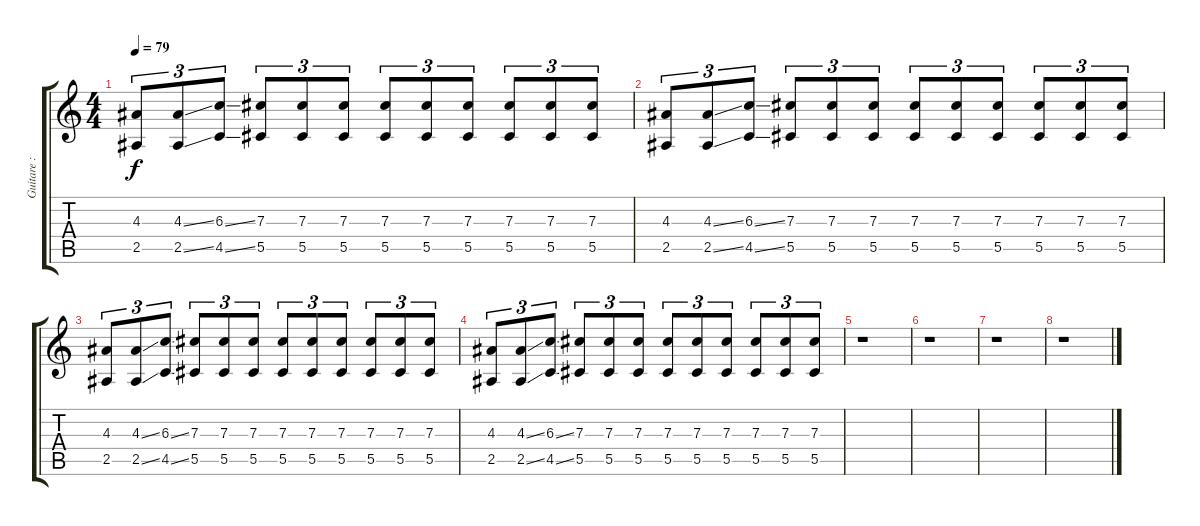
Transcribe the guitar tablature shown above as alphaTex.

\track ("Guitare : Deuxieme Riff  " "Guitare : ") {instrument overdrivenguitar}
\staff {score tabs}
\tuning (Eb4 Bb3 Gb3 Db3 Ab2 Db2) {hide}
\ts (4 4)
\tempo 79
\clef g2
\ks c
(4.3 2.5).8{tu (3 2) dy f} (4.3{ss} 2.5{ss}).8{tu (3 2)} (6.3{ss} 4.5{ss}).8{tu (3 2)} (7.3 5.5).8{tu (3 2)} (7.3 5.5).8{tu (3 2)} (7.3 5.5).8{tu (3 2)} (7.3 5.5).8{tu (3 2)} (7.3 5.5).8{tu (3 2)} (7.3 5.5).8{tu (3 2)} (7.3 5.5).8{tu (3 2)} (7.3 5.5).8{tu (3 2)} (7.3 5.5).8{tu (3 2)} |
(4.3 2.5).8{tu (3 2)} (4.3{ss} 2.5{ss}).8{tu (3 2)} (6.3{ss} 4.5{ss}).8{tu (3 2)} (7.3 5.5).8{tu (3 2)} (7.3 5.5).8{tu (3 2)} (7.3 5.5).8{tu (3 2)} (7.3 5.5).8{tu (3 2)} (7.3 5.5).8{tu (3 2)} (7.3 5.5).8{tu (3 2)} (7.3 5.5).8{tu (3 2)} (7.3 5.5).8{tu (3 2)} (7.3 5.5).8{tu (3 2)} |
(4.3 2.5).8{tu (3 2)} (4.3{ss} 2.5{ss}).8{tu (3 2)} (6.3{ss} 4.5{ss}).8{tu (3 2)} (7.3 5.5).8{tu (3 2)} (7.3 5.5).8{tu (3 2)} (7.3 5.5).8{tu (3 2)} (7.3 5.5).8{tu (3 2)} (7.3 5.5).8{tu (3 2)} (7.3 5.5).8{tu (3 2)} (7.3 5.5).8{tu (3 2)} (7.3 5.5).8{tu (3 2)} (7.3 5.5).8{tu (3 2)} |
(4.3 2.5).8{tu (3 2)} (4.3{ss} 2.5{ss}).8{tu (3 2)} (6.3{ss} 4.5{ss}).8{tu (3 2)} (7.3 5.5).8{tu (3 2)} (7.3 5.5).8{tu (3 2)} (7.3 5.5).8{tu (3 2)} (7.3 5.5).8{tu (3 2)} (7.3 5.5).8{tu (3 2)} (7.3 5.5).8{tu (3 2)} (7.3 5.5).8{tu (3 2)} (7.3 5.5).8{tu (3 2)} (7.3 5.5).8{tu (3 2)} |
r.1 |
r.1 |
r.1 |
r.1
